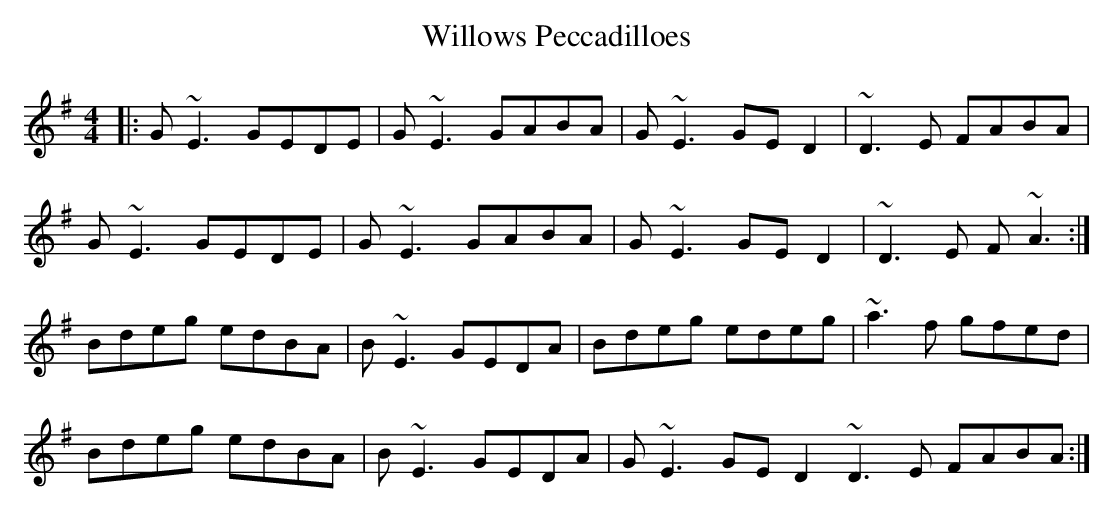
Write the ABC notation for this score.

X:1
T: Willows Peccadilloes
M: 4/4
L: 1/8
K: Emin
|:G~E3 GEDE|G~E3 GABA|G~E3 GED2|~D3E FABA|
G~E3 GEDE|G~E3 GABA|G~E3 GED2|~D3E F~A3:|
Bdeg edBA|B~E3 GEDA|Bdeg edeg|~a3f gfed|
Bdeg edBA|B~E3 GEDA|G~E3 GED2 ~D3E FABA:|
